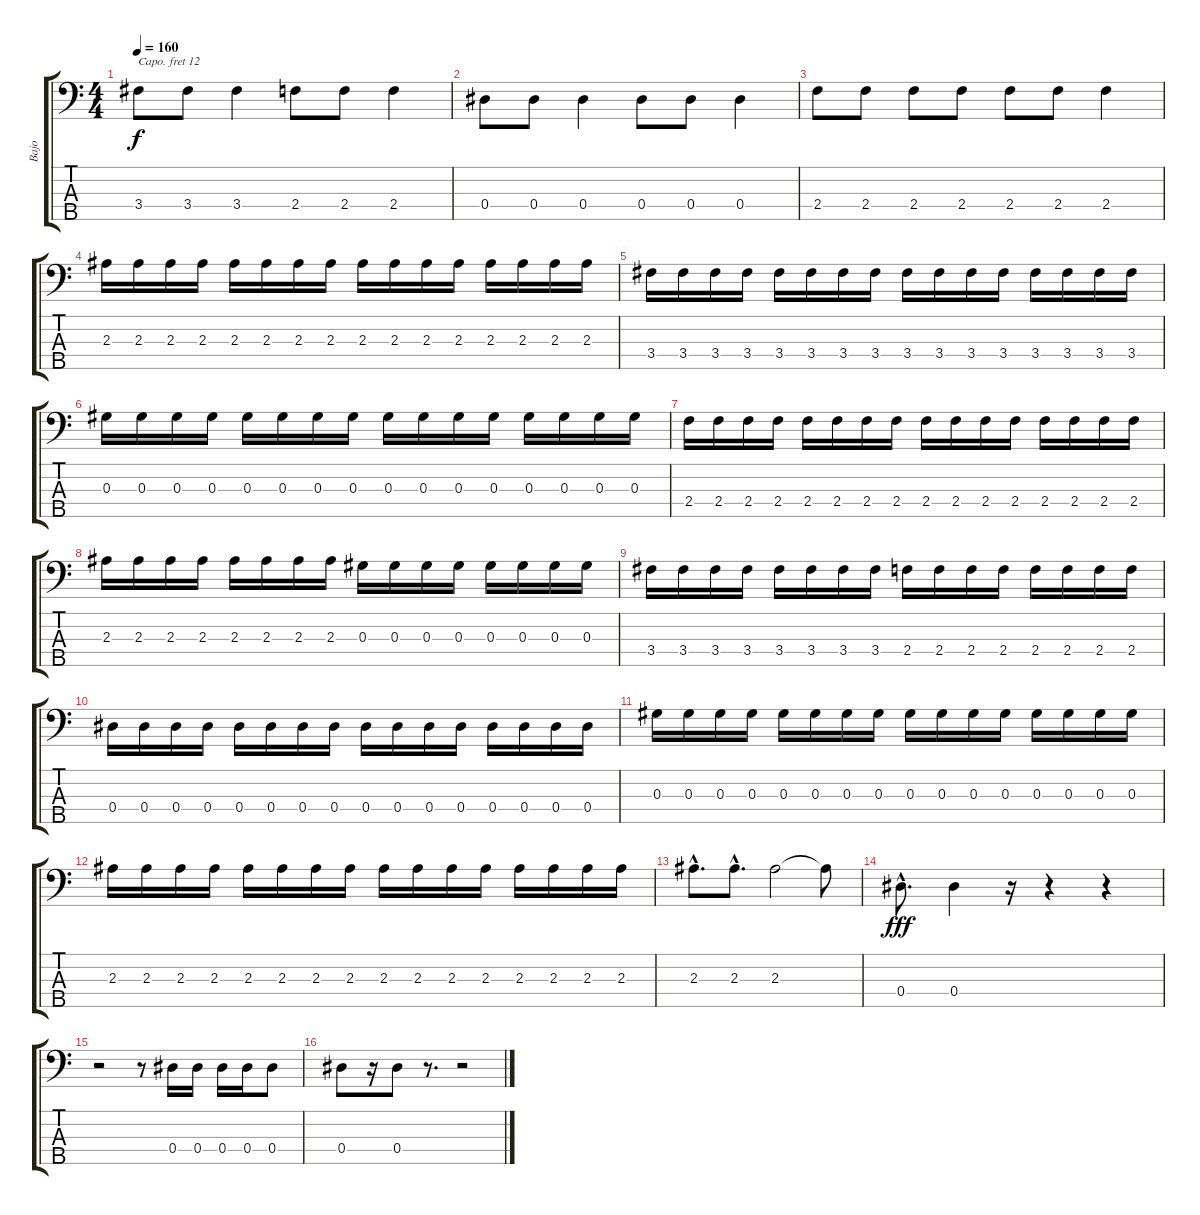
\track ("Bajo" "Bajo") {instrument electricbassfinger}
\staff {score tabs}
\capo 12
\tuning (Gb2 Db2 Ab1 Eb1 Bb0) {hide}
\ts (4 4)
\tempo 160
\clef f4
\ks c
3.4.8{dy f} 3.4.8 3.4.4 2.4.8 2.4.8 2.4.4 |
0.4.8 0.4.8 0.4.4 0.4.8 0.4.8 0.4.4 |
2.4.8 2.4.8 2.4.8 2.4.8 2.4.8 2.4.8 2.4.4 |
2.3.16 2.3.16 2.3.16 2.3.16 2.3.16 2.3.16 2.3.16 2.3.16 2.3.16 2.3.16 2.3.16 2.3.16 2.3.16 2.3.16 2.3.16 2.3.16 |
3.4.16 3.4.16 3.4.16 3.4.16 3.4.16 3.4.16 3.4.16 3.4.16 3.4.16 3.4.16 3.4.16 3.4.16 3.4.16 3.4.16 3.4.16 3.4.16 |
0.3.16 0.3.16 0.3.16 0.3.16 0.3.16 0.3.16 0.3.16 0.3.16 0.3.16 0.3.16 0.3.16 0.3.16 0.3.16 0.3.16 0.3.16 0.3.16 |
2.4.16 2.4.16 2.4.16 2.4.16 2.4.16 2.4.16 2.4.16 2.4.16 2.4.16 2.4.16 2.4.16 2.4.16 2.4.16 2.4.16 2.4.16 2.4.16 |
2.3.16 2.3.16 2.3.16 2.3.16 2.3.16 2.3.16 2.3.16 2.3.16 0.3.16 0.3.16 0.3.16 0.3.16 0.3.16 0.3.16 0.3.16 0.3.16 |
3.4.16 3.4.16 3.4.16 3.4.16 3.4.16 3.4.16 3.4.16 3.4.16 2.4.16 2.4.16 2.4.16 2.4.16 2.4.16 2.4.16 2.4.16 2.4.16 |
0.4.16 0.4.16 0.4.16 0.4.16 0.4.16 0.4.16 0.4.16 0.4.16 0.4.16 0.4.16 0.4.16 0.4.16 0.4.16 0.4.16 0.4.16 0.4.16 |
0.3.16 0.3.16 0.3.16 0.3.16 0.3.16 0.3.16 0.3.16 0.3.16 0.3.16 0.3.16 0.3.16 0.3.16 0.3.16 0.3.16 0.3.16 0.3.16 |
2.3.16 2.3.16 2.3.16 2.3.16 2.3.16 2.3.16 2.3.16 2.3.16 2.3.16 2.3.16 2.3.16 2.3.16 2.3.16 2.3.16 2.3.16 2.3.16 |
2.3{hac}.8{d} 2.3{hac}.8{d} 2.3.2 2.3{t}.8 |
0.4{hac}.8{d dy fff} 0.4.4 r.16 r.4 r.4 |
r.2 r.8 0.4.16 0.4.16 0.4.16 0.4.16 0.4.8 |
0.4.8 r.16 0.4.8 r.8{d} r.2
